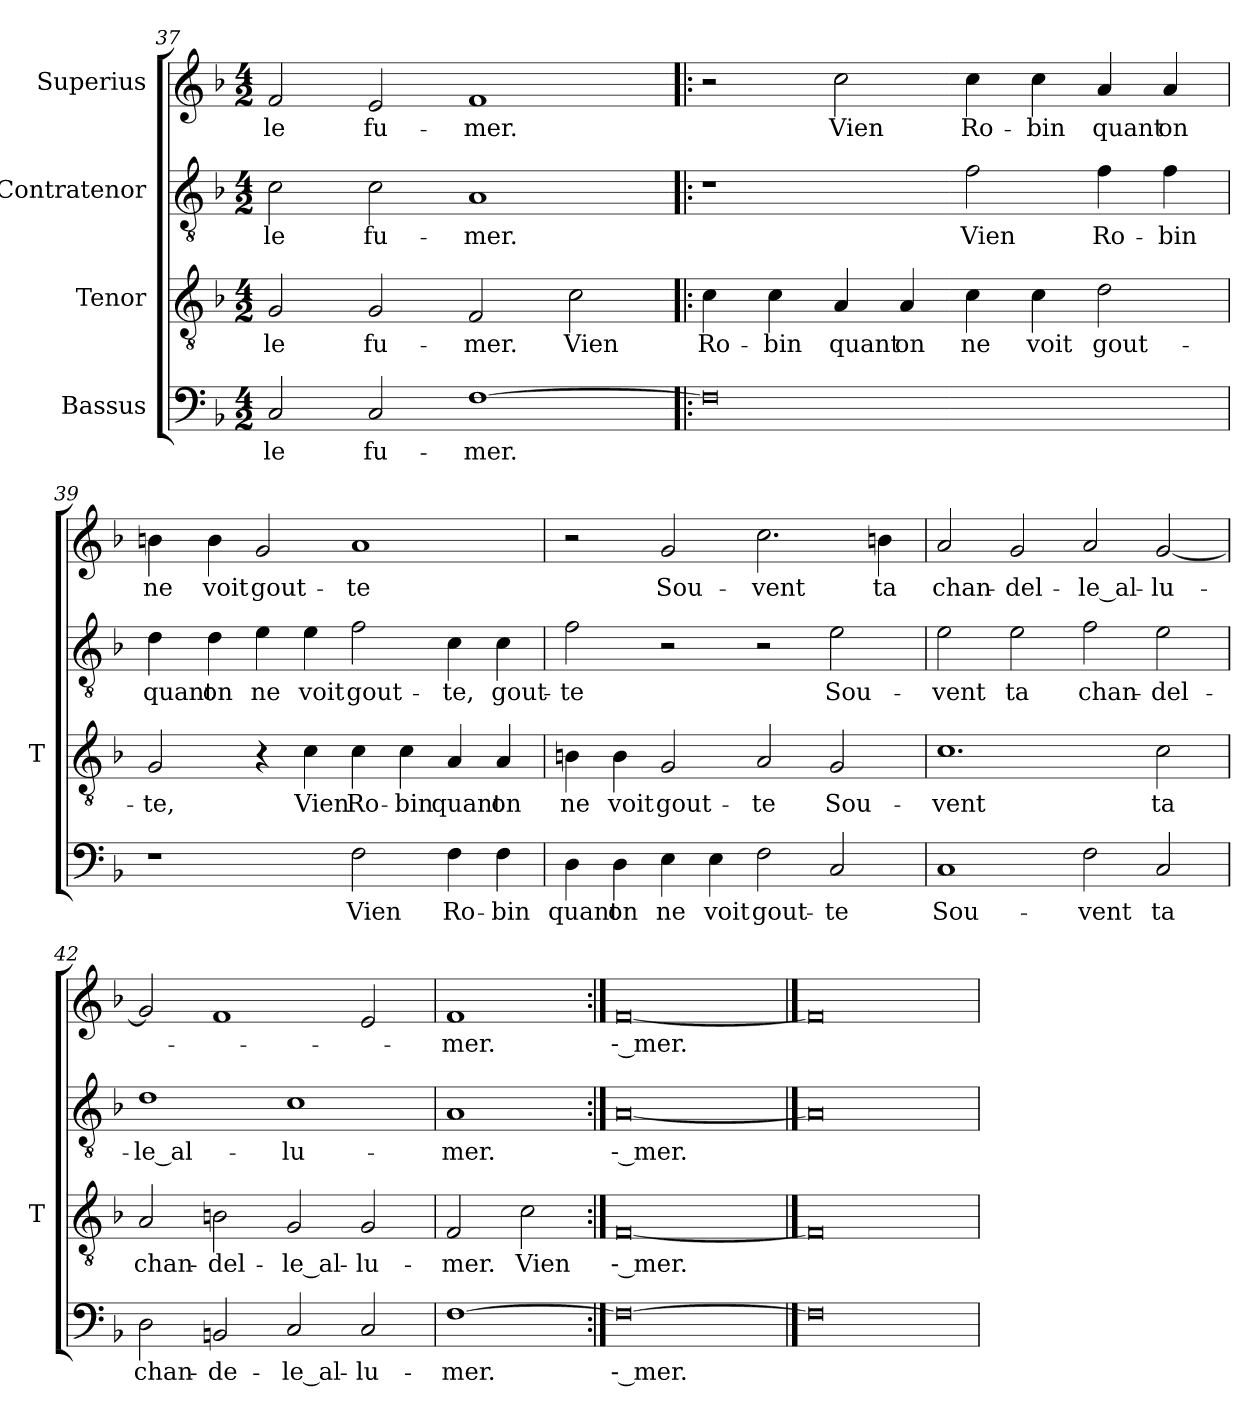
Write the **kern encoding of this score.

**kern	**text	**kern	**text	**kern	**text	**kern	**text
*part4	*part4	*part3	*part3	*part2	*part2	*part1	*part1
*staff4	*staff4	*staff3	*staff3	*staff2	*staff2	*staff1	*staff1
*I"Bassus	*	*I"Tenor	*	*I"Contratenor	*	*I"Superius	*
*	*	*I'T	*	*	*	*	*
*clefF4	*	*clefGv2	*	*clefGv2	*	*clefG2	*
*k[b-]	*	*k[b-]	*	*k[b-]	*	*k[b-]	*
*M4/2	*	*M4/2	*	*M4/2	*	*M4/2	*
=37	=37	=37	=37	=37	=37	=37	=37
2C	-le	2G	-le	2c	-le	2f	-le
2C	fu-	2G	fu-	2c	fu-	2e	fu-
[1F	-mer.	2F	-mer.	1A	-mer.	1f	-mer.
.	.	2c	-Vien	.	.	.	.
=38!|:	=38!|:	=38!|:	=38!|:	=38!|:	=38!|:	=38!|:	=38!|:
0F]	.	4c	Ro-	1r	.	2r	.
.	.	4c	-bin	.	.	.	.
.	.	4A	-quant	.	.	2cc	-Vien
.	.	4A	-on	.	.	.	.
.	.	4c	-ne	2f	-Vien	4cc	Ro-
.	.	4c	-voit	.	.	4cc	-bin
.	.	2d	gout-	4f	Ro-	4a	-quant
.	.	.	.	4f	-bin	4a	-on
=39	=39	=39	=39	=39	=39	=39	=39
1r	.	2G	-te,	4d	-quant	4bn	-ne
.	.	.	.	4d	-on	4b	-voit
.	.	4r	.	4e	-ne	2g	gout-
.	.	4c	-Vien	4e	-voit	.	.
2F	-Vien	4c	Ro-	2f	gout-	1a	-te
.	.	4c	-bin	.	.	.	.
4F	Ro-	4A	-quant	4c	-te,	.	.
4F	-bin	4A	-on	4c	gout-	.	.
=40	=40	=40	=40	=40	=40	=40	=40
4D	-quant	4Bn	-ne	2f	-te	2r	.
4D	-on	4B	-voit	.	.	.	.
4E	-ne	2G	gout-	2r	.	2g	Sou-
4E	-voit	.	.	.	.	.	.
2F	gout-	2A	-te	2r	.	2.cc	-vent
2C	-te	2G	Sou-	2e	Sou-	.	.
.	.	.	.	.	.	4bn	-ta
=41	=41	=41	=41	=41	=41	=41	=41
1C	Sou-	1.c	-vent	2e	-vent	2a	chan-
.	.	.	.	2e	-ta	2g	del-
2F	-vent	.	.	2f	chan-	2a	le_al-
2C	-ta	2c	-ta	2e	del-	[2g	lu-
=42	=42	=42	=42	=42	=42	=42	=42
2D	chan-	2A	chan-	1d	le_al-	2g]	.
2BBn	de-	2Bn	del-	.	.	1f	.
2C	le_al-	2G	le_al-	1c	lu-	.	.
2C	lu-	2G	lu-	.	.	2e	.
=43	=43	=43	=43	=43	=43	=43	=43
[1F	-mer.	2F	-mer.	1A	-mer.	1f	-mer.
.	.	2c	-Vien	.	.	.	.
=44:|!	=44:|!	=44:|!	=44:|!	=44:|!	=44:|!	=44:|!	=44:|!
0F_	-- mer.	[0F	-- mer.	[0A	-- mer.	[0f	-- mer.
==45	==45	==45	==45	==45	==45	==45	==45
0F]	.	0F]	.	0A]	.	0f]	.
=	=	=	=	=	=	=	=
*-	*-	*-	*-	*-	*-	*-	*-
